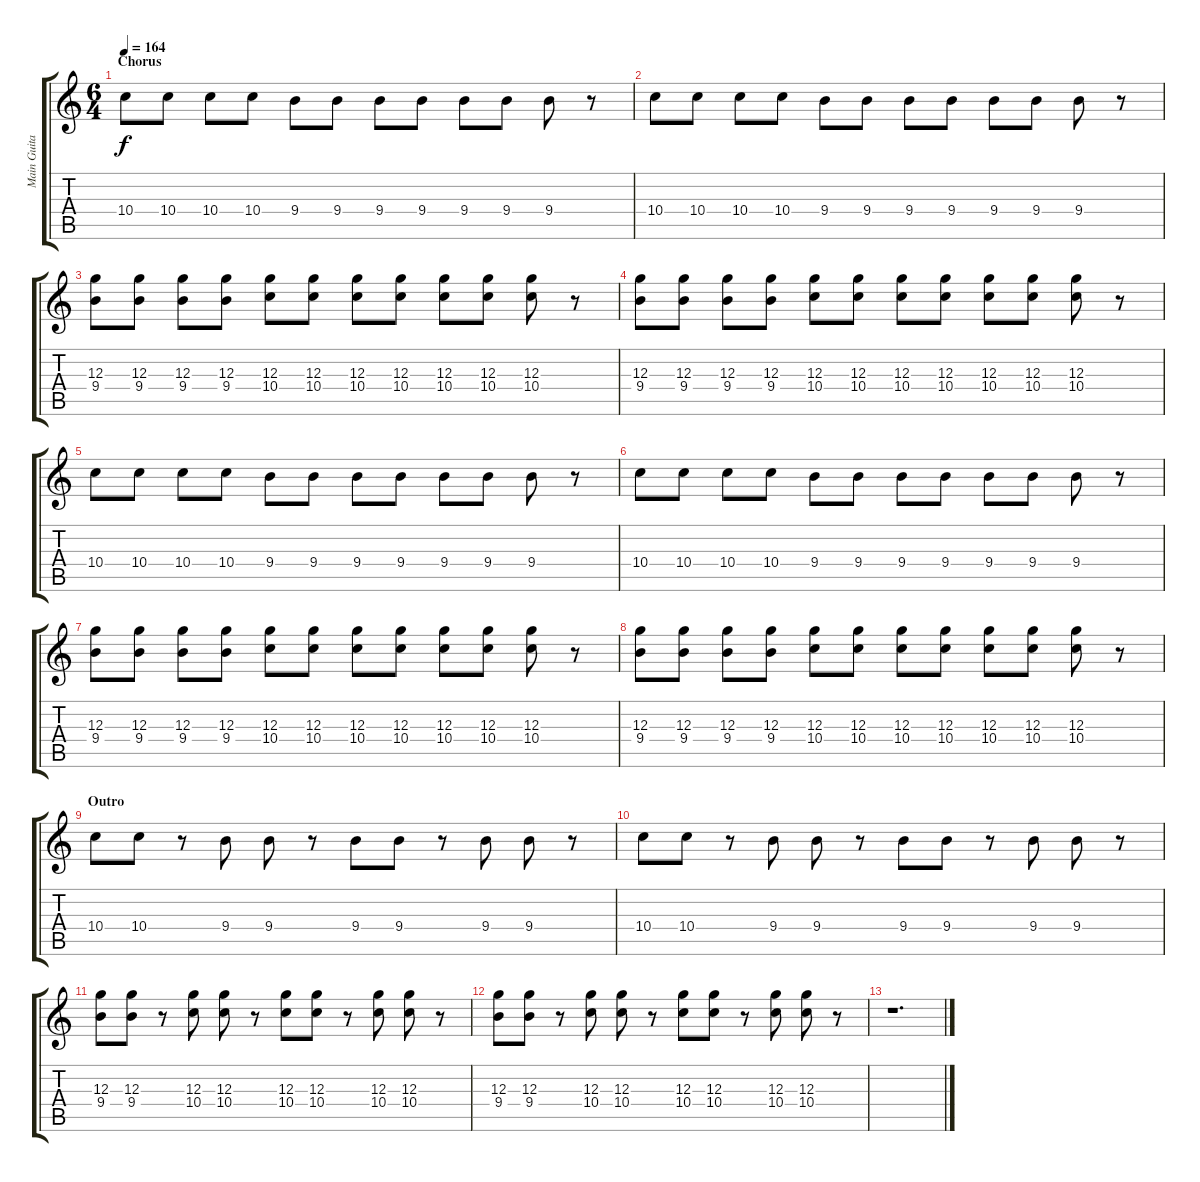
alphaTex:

\track ("Main Guitar" "Main Guita") {instrument acousticguitarsteel}
\staff {score tabs}
\tuning (E4 B3 G3 D3 A2 D2) {hide}
\ts (6 4)
\section ("" "Chorus")
\tempo 164
\clef g2
\ks c
10.4.8{dy f instrument distortionguitar} 10.4.8 10.4.8 10.4.8 9.4.8 9.4.8 9.4.8 9.4.8 9.4.8 9.4.8 9.4.8 r.8 |
10.4.8 10.4.8 10.4.8 10.4.8 9.4.8 9.4.8 9.4.8 9.4.8 9.4.8 9.4.8 9.4.8 r.8 |
(12.3 9.4).8 (12.3 9.4).8 (12.3 9.4).8 (12.3 9.4).8 (12.3 10.4).8 (12.3 10.4).8 (12.3 10.4).8 (12.3 10.4).8 (12.3 10.4).8 (12.3 10.4).8 (12.3 10.4).8 r.8 |
(12.3 9.4).8 (12.3 9.4).8 (12.3 9.4).8 (12.3 9.4).8 (12.3 10.4).8 (12.3 10.4).8 (12.3 10.4).8 (12.3 10.4).8 (12.3 10.4).8 (12.3 10.4).8 (12.3 10.4).8 r.8 |
10.4.8 10.4.8 10.4.8 10.4.8 9.4.8 9.4.8 9.4.8 9.4.8 9.4.8 9.4.8 9.4.8 r.8 |
10.4.8 10.4.8 10.4.8 10.4.8 9.4.8 9.4.8 9.4.8 9.4.8 9.4.8 9.4.8 9.4.8 r.8 |
(12.3 9.4).8 (12.3 9.4).8 (12.3 9.4).8 (12.3 9.4).8 (12.3 10.4).8 (12.3 10.4).8 (12.3 10.4).8 (12.3 10.4).8 (12.3 10.4).8 (12.3 10.4).8 (12.3 10.4).8 r.8 |
(12.3 9.4).8 (12.3 9.4).8 (12.3 9.4).8 (12.3 9.4).8 (12.3 10.4).8 (12.3 10.4).8 (12.3 10.4).8 (12.3 10.4).8 (12.3 10.4).8 (12.3 10.4).8 (12.3 10.4).8 r.8 |
\section ("" "Outro")
10.4.8{instrument distortionguitar} 10.4.8 r.8 9.4.8 9.4.8 r.8 9.4.8 9.4.8 r.8 9.4.8 9.4.8 r.8 |
10.4.8 10.4.8 r.8 9.4.8 9.4.8 r.8 9.4.8 9.4.8 r.8 9.4.8 9.4.8 r.8 |
(12.3 9.4).8 (12.3 9.4).8 r.8 (12.3 10.4).8 (12.3 10.4).8 r.8 (12.3 10.4).8 (12.3 10.4).8 r.8 (12.3 10.4).8 (12.3 10.4).8 r.8 |
(12.3 9.4).8 (12.3 9.4).8 r.8 (12.3 10.4).8 (12.3 10.4).8 r.8 (12.3 10.4).8 (12.3 10.4).8 r.8 (12.3 10.4).8 (12.3 10.4).8 r.8 |
r.1{d}
